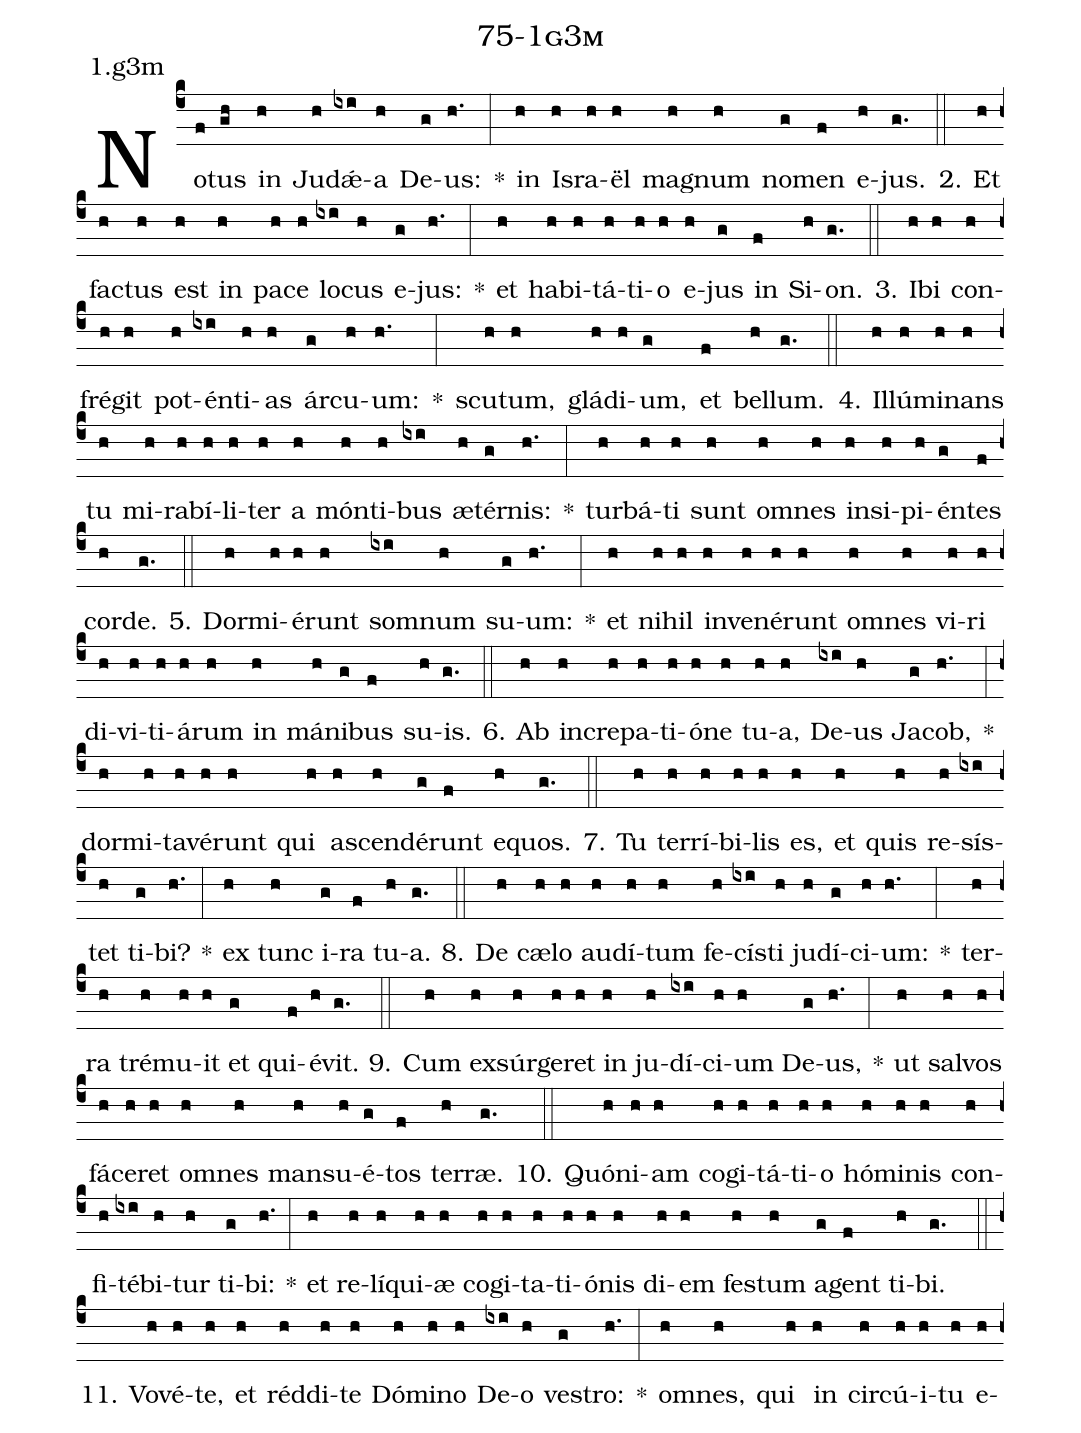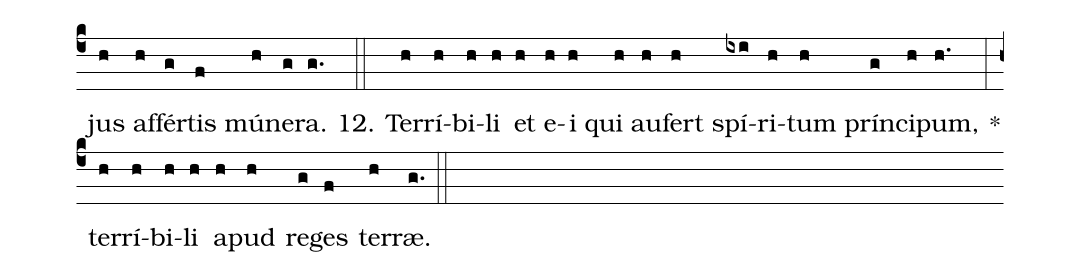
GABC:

name: 75-1g3m;
annotation: 1.g3m;
%%
(c4)No(f)tus(gh) in(h) Ju(h)dǽ(ixi)a(h) De(g)us:(h.) *(:) in(h) Is(h)ra(h)ël(h) ma(h)gnum(h) no(g)men(f) e(h)jus.(g.) (::)
2. Et(h) fac(h)tus(h) est(h) in(h) pa(h)ce(h) lo(ixi)cus(h) e(g)jus:(h.) *(:) et(h) ha(h)bi(h)tá(h)ti(h)o(h) e(h)jus(g) in(f) Si(h)on.(g.) (::)
3. I(h)bi(h) con(h)fré(h)git(h) pot(h)én(ixi)ti(h)as(h) ár(g)cu(h)um:(h.) *(:) scu(h)tum,(h) glá(h)di(h)um,(g) et(f) bel(h)lum.(g.) (::)
4. Il(h)lú(h)mi(h)nans(h) tu(h) mi(h)ra(h)bí(h)li(h)ter(h) a(h) món(h)ti(h)bus(ixi) æ(h)tér(g)nis:(h.) *(:) tur(h)bá(h)ti(h) sunt(h) om(h)nes(h) in(h)si(h)pi(h)én(g)tes(f) cor(h)de.(g.) (::)
5. Dor(h)mi(h)é(h)runt(h) som(ixi)num(h) su(g)um:(h.) *(:) et(h) ni(h)hil(h) in(h)ve(h)né(h)runt(h) om(h)nes(h) vi(h)ri(h) di(h)vi(h)ti(h)á(h)rum(h) in(h) má(h)ni(g)bus(f) su(h)is.(g.) (::)
6. Ab(h) in(h)cre(h)pa(h)ti(h)ó(h)ne(h) tu(h)a,(h) De(ixi)us(h) Ja(g)cob,(h.) *(:) dor(h)mi(h)ta(h)vé(h)runt(h) qui(h) a(h)scen(h)dé(g)runt(f) e(h)quos.(g.) (::)
7. Tu(h) ter(h)rí(h)bi(h)lis(h) es,(h) et(h) quis(h) re(h)sís(ixi)tet(h) ti(g)bi?(h.) *(:) ex(h) tunc(h) i(g)ra(f) tu(h)a.(g.) (::)
8. De(h) cæ(h)lo(h) au(h)dí(h)tum(h) fe(h)cís(ixi)ti(h) ju(h)dí(g)ci(h)um:(h.) *(:) ter(h)ra(h) tré(h)mu(h)it(h) et(g) qui(f)é(h)vit.(g.) (::)
9. Cum(h) ex(h)súr(h)ge(h)ret(h) in(h) ju(h)dí(ixi)ci(h)um(h) De(g)us,(h.) *(:) ut(h) sal(h)vos(h) fá(h)ce(h)ret(h) om(h)nes(h) man(h)su(h)é(g)tos(f) ter(h)ræ.(g.) (::)
10. Quón(h)i(h)am(h) co(h)gi(h)tá(h)ti(h)o(h) hó(h)mi(h)nis(h) con(h)fi(h)té(ixi)bi(h)tur(h) ti(g)bi:(h.) *(:) et(h) re(h)lí(h)qui(h)æ(h) co(h)gi(h)ta(h)ti(h)ó(h)nis(h) di(h)em(h) fes(h)tum(h) a(g)gent(f) ti(h)bi.(g.) (::)
11. Vo(h)vé(h)te,(h) et(h) réd(h)di(h)te(h) Dó(h)mi(h)no(h) De(ixi)o(h) ves(g)tro:(h.) *(:) om(h)nes,(h) qui(h) in(h) cir(h)cú(h)i(h)tu(h) e(h)jus(h) af(h)fér(g)tis(f) mú(h)ne(g)ra.(g.) (::)
12. Ter(h)rí(h)bi(h)li(h) et(h) e(h)i(h) qui(h) au(h)fert(h) spí(ixi)ri(h)tum(h) prín(g)ci(h)pum,(h.) *(:) ter(h)rí(h)bi(h)li(h) a(h)pud(h) re(g)ges(f) ter(h)ræ.(g.) (::)
